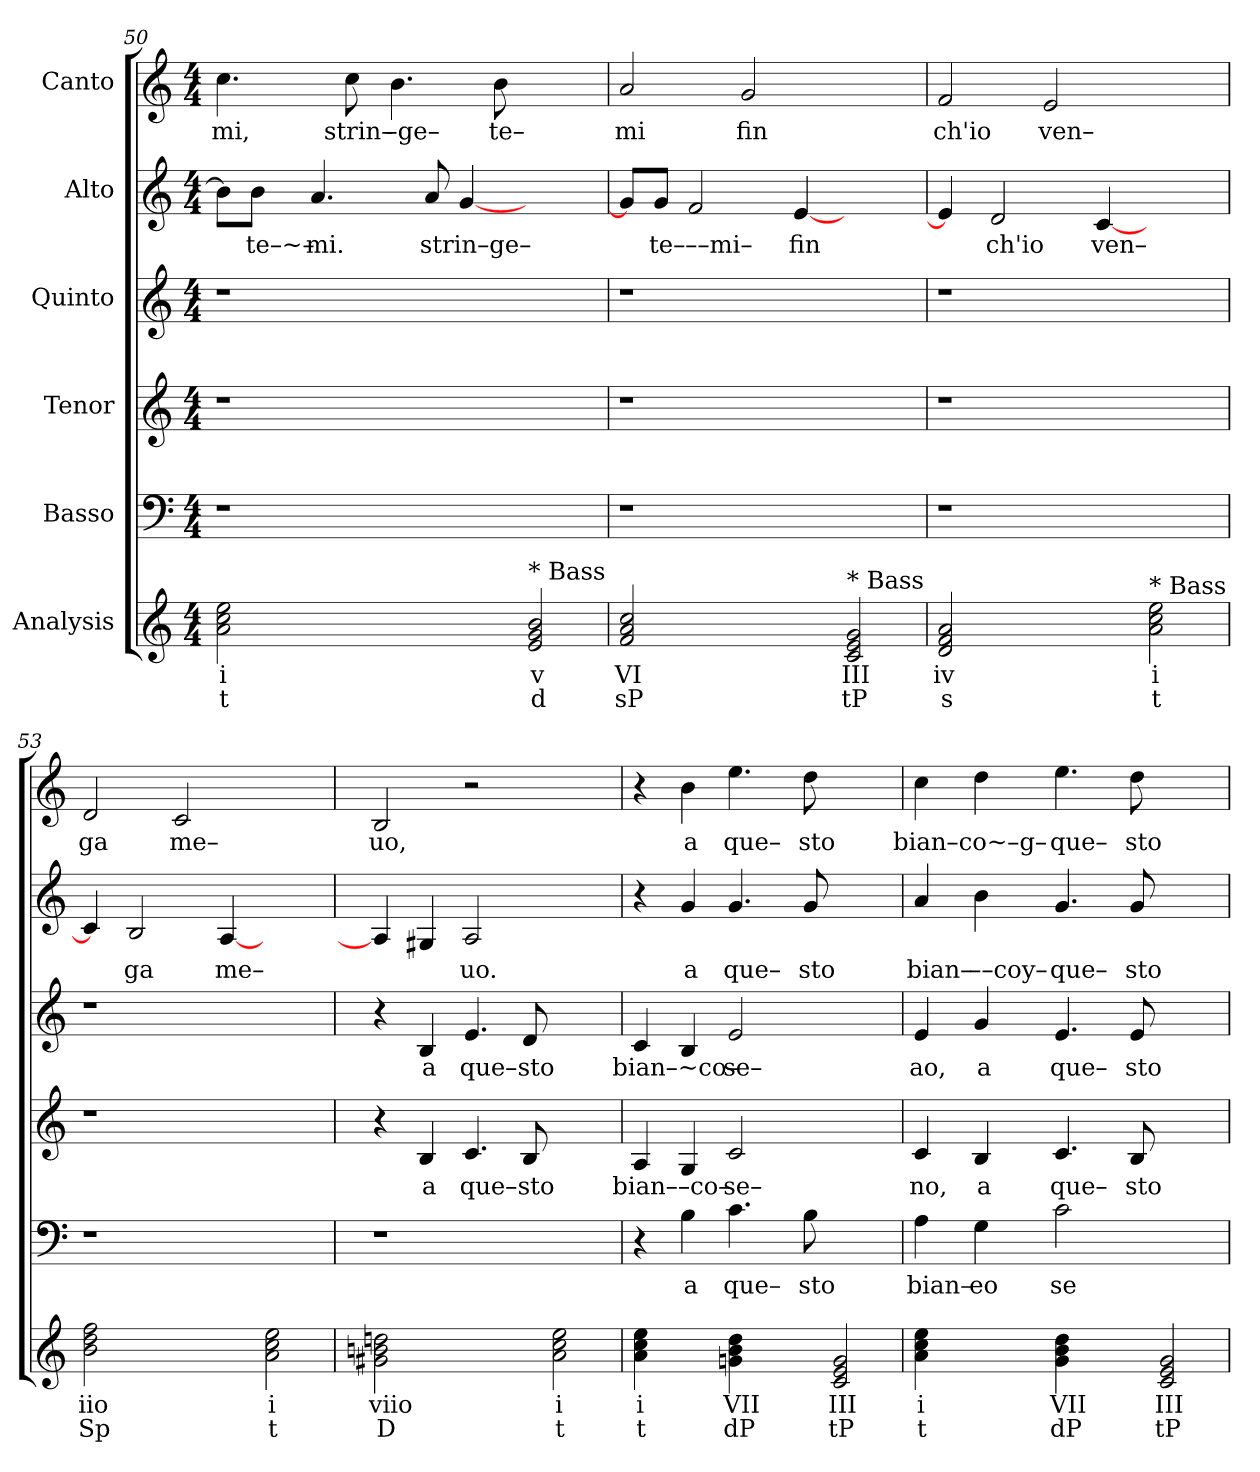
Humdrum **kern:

**kern	**text	**text	**kern	**text	**kern	**text	**kern	**text	**kern	**text	**kern	**text
*part6	*part6	*part6	*part5	*part5	*part4	*part4	*part3	*part3	*part2	*part2	*part1	*part1
*staff6	*staff6	*staff6	*staff5	*staff5	*staff4	*staff4	*staff3	*staff3	*staff2	*staff2	*staff1	*staff1
*I"Analysis	*	*	*I"Basso	*	*I"Tenor	*	*I"Quinto	*	*I"Alto	*	*I"Canto	*
*	*	*	*clefF4	*	*clefG2	*	*clefG2	*	*clefG2	*	*clefG2	*
*k[]	*	*	*k[]	*	*k[]	*	*k[]	*	*k[]	*	*k[]	*
*M4/4	*	*	*M4/4	*	*M4/4	*	*M4/4	*	*M4/4	*	*M4/4	*
=50	=50	=50	=50	=50	=50	=50	=50	=50	=50	=50	=50	=50
!	!	!	!	!	!	!	!	!	!	!	!	!LO:LY:b
2a 2cc 2ee	i	t	1r	.	1r	.	1r	.	8b\L]	.	4.cc\	mi,
!	!	!	!	!	!	!	!	!	!	!LO:LY:b	!	!
.	.	.	.	.	.	.	.	.	8b\J	te–~–	.	.
!	!	!	!	!	!	!	!	!	!	!LO:LY:b	!	!
.	.	.	.	.	.	.	.	.	4.a/	mi.	.	.
!	!	!	!	!	!	!	!	!	!	!	!	!LO:LY:b
.	.	.	.	.	.	.	.	.	.	.	8cc\	strin–
!	!	!	!	!	!	!	!	!	!	!	!	!LO:LY:b
2ryy	.	.	.	.	.	.	.	.	.	.	4.b\	–ge–
!	!	!	!	!	!	!	!	!	!	!LO:LY:b	!	!
.	.	.	.	.	.	.	.	.	8a/	strin–ge–	.	.
.	.	.	.	.	.	.	.	.	[4g/	.	.	.
!	!	!	!	!	!	!	!	!	!	!	!	!LO:LY:b
.	.	.	.	.	.	.	.	.	.	.	8b\	te–
!LO:TX:a:t=* Bass	!	!	!	!	!	!	!	!	!	!	!	!
2e 2g 2b	v	d	2ryy	.	2ryy	.	2ryy	.	2ryy	.	2ryy	.
=51	=51	=51	=51	=51	=51	=51	=51	=51	=51	=51	=51	=51
!	!	!	!	!	!	!	!	!	!	!	!	!LO:LY:b
2f 2a 2cc	VI	sP	1r	.	1r	.	1r	.	8g/L]	.	2a/	mi
!	!	!	!	!	!	!	!	!	!	!LO:LY:b	!	!
.	.	.	.	.	.	.	.	.	8g/J	te–––mi–	.	.
.	.	.	.	.	.	.	.	.	2f/	.	.	.
!	!	!	!	!	!	!	!	!	!	!	!	!LO:LY:b
2ryy	.	.	.	.	.	.	.	.	.	.	2g/	fin
!	!	!	!	!	!	!	!	!	!	!LO:LY:b	!	!
.	.	.	.	.	.	.	.	.	[4e/	fin	.	.
!LO:TX:a:t=* Bass	!	!	!	!	!	!	!	!	!	!	!	!
2c 2e 2g	III	tP	2ryy	.	2ryy	.	2ryy	.	2ryy	.	2ryy	.
=52	=52	=52	=52	=52	=52	=52	=52	=52	=52	=52	=52	=52
!	!	!	!	!	!	!	!	!	!	!	!	!LO:LY:b
2d 2f 2a	iv	s	1r	.	1r	.	1r	.	4e/]	.	2f/	ch'io
!	!	!	!	!	!	!	!	!	!	!LO:LY:b	!	!
.	.	.	.	.	.	.	.	.	2d/	ch'io	.	.
!	!	!	!	!	!	!	!	!	!	!	!	!LO:LY:b
2ryy	.	.	.	.	.	.	.	.	.	.	2e/	ven–
!	!	!	!	!	!	!	!	!	!	!LO:LY:b	!	!
.	.	.	.	.	.	.	.	.	[4c/	ven–	.	.
!LO:TX:a:t=* Bass	!	!	!	!	!	!	!	!	!	!	!	!
2a 2cc 2ee	i	t	2ryy	.	2ryy	.	2ryy	.	2ryy	.	2ryy	.
=53	=53	=53	=53	=53	=53	=53	=53	=53	=53	=53	=53	=53
!	!	!	!	!	!	!	!	!	!	!	!	!LO:LY:b
2b 2dd 2ff	iio	Sp	1r	.	1r	.	1r	.	4c/]	.	2d/	ga
!	!	!	!	!	!	!	!	!	!	!LO:LY:b	!	!
.	.	.	.	.	.	.	.	.	2B/	ga	.	.
!	!	!	!	!	!	!	!	!	!	!	!	!LO:LY:b
2ryy	.	.	.	.	.	.	.	.	.	.	2c/	me–
!	!	!	!	!	!	!	!	!	!	!LO:LY:b	!	!
.	.	.	.	.	.	.	.	.	[4A/	me–	.	.
2a 2cc 2ee	i	t	2ryy	.	2ryy	.	2ryy	.	2ryy	.	2ryy	.
=54	=54	=54	=54	=54	=54	=54	=54	=54	=54	=54	=54	=54
!	!	!	!	!	!	!	!	!	!	!	!	!LO:LY:b
2g#X 2bn 2ddn	viio	D	1r	.	4r	.	4r	.	4A/]	.	2B/	uo,
!	!	!	!	!	!	!LO:LY:b	!	!	!	!	!	!
!	!	!	!	!	!	!	!	!LO:LY:b	!	!	!	!
.	.	.	.	.	4B/	a	4B/	a	4G#X/	.	.	.
!	!	!	!	!	!	!LO:LY:b	!	!	!	!	!	!
!	!	!	!	!	!	!	!	!LO:LY:b	!	!	!	!
!	!	!	!	!	!	!	!	!	!	!LO:LY:b	!	!
2ryy	.	.	.	.	4.c/	que–	4.e/	que–	2A/	uo.	2r	.
!	!	!	!	!	!	!LO:LY:b	!	!	!	!	!	!
!	!	!	!	!	!	!	!	!LO:LY:b	!	!	!	!
.	.	.	.	.	8B/	sto	8d/	sto	.	.	.	.
2a 2cc 2ee	i	t	2ryy	.	2ryy	.	2ryy	.	2ryy	.	2ryy	.
=55	=55	=55	=55	=55	=55	=55	=55	=55	=55	=55	=55	=55
!	!	!	!	!	!	!LO:LY:b	!	!	!	!	!	!
!	!	!	!	!	!	!	!	!LO:LY:b	!	!	!	!
4a 4cc 4ee	i	t	4r	.	4A/	bian––co–	4c/	bian–~co–	4r	.	4r	.
!	!	!	!	!LO:LY:b	!	!	!	!	!	!	!	!
!	!	!	!	!	!	!	!	!	!	!LO:LY:b	!	!
!	!	!	!	!	!	!	!	!	!	!	!	!LO:LY:b
4ryy	.	.	4B\	a	4G/	.	4B/	.	4g/	a	4b\	a
!	!	!	!	!LO:LY:b	!	!	!	!	!	!	!	!
!	!	!	!	!	!	!LO:LY:b	!	!	!	!	!	!
!	!	!	!	!	!	!	!	!LO:LY:b	!	!	!	!
!	!	!	!	!	!	!	!	!	!	!LO:LY:b	!	!
!	!	!	!	!	!	!	!	!	!	!	!	!LO:LY:b
4gn 4b 4dd	VII	dP	4.c\	que–	2c/	se–	2e/	se–	4.g/	que–	4.ee\	que–
4ryy	.	.	.	.	.	.	.	.	.	.	.	.
!	!	!	!	!LO:LY:b	!	!	!	!	!	!	!	!
!	!	!	!	!	!	!	!	!	!	!LO:LY:b	!	!
!	!	!	!	!	!	!	!	!	!	!	!	!LO:LY:b
.	.	.	8B\	sto	.	.	.	.	8g/	sto	8dd\	sto
2c 2e 2g	III	tP	2ryy	.	2ryy	.	2ryy	.	2ryy	.	2ryy	.
=56	=56	=56	=56	=56	=56	=56	=56	=56	=56	=56	=56	=56
!	!	!	!	!LO:LY:b	!	!	!	!	!	!	!	!
!	!	!	!	!	!	!LO:LY:b	!	!	!	!	!	!
!	!	!	!	!	!	!	!	!LO:LY:b	!	!	!	!
!	!	!	!	!	!	!	!	!	!	!LO:LY:b	!	!
!	!	!	!	!	!	!	!	!	!	!	!	!LO:LY:b
4a 4cc 4ee	i	t	4A\	bian–	4c/	no,	4e/	ao,	4a/	bian–	4cc\	bian–co~–g–
!	!	!	!	!LO:LY:b	!	!	!	!	!	!	!	!
!	!	!	!	!	!	!LO:LY:b	!	!	!	!	!	!
!	!	!	!	!	!	!	!	!LO:LY:b	!	!	!	!
!	!	!	!	!	!	!	!	!	!	!LO:LY:b	!	!
4ryy	.	.	4G\	eo	4B/	a	4g/	a	4b\	––coy–	4dd\	.
!	!	!	!	!LO:LY:b	!	!	!	!	!	!	!	!
!	!	!	!	!	!	!LO:LY:b	!	!	!	!	!	!
!	!	!	!	!	!	!	!	!LO:LY:b	!	!	!	!
!	!	!	!	!	!	!	!	!	!	!LO:LY:b	!	!
!	!	!	!	!	!	!	!	!	!	!	!	!LO:LY:b
4g 4b 4dd	VII	dP	2c\	se	4.c/	que–	4.e/	que–	4.g/	que–	4.ee\	que–
4ryy	.	.	.	.	.	.	.	.	.	.	.	.
!	!	!	!	!	!	!LO:LY:b	!	!	!	!	!	!
!	!	!	!	!	!	!	!	!LO:LY:b	!	!	!	!
!	!	!	!	!	!	!	!	!	!	!LO:LY:b	!	!
!	!	!	!	!	!	!	!	!	!	!	!	!LO:LY:b
.	.	.	.	.	8B/	sto	8e/	sto	8g/	sto	8dd\	sto
2c 2e 2g	III	tP	2ryy	.	2ryy	.	2ryy	.	2ryy	.	2ryy	.
=	=	=	=	=	=	=	=	=	=	=	=	=
*-	*-	*-	*-	*-	*-	*-	*-	*-	*-	*-	*-	*-
